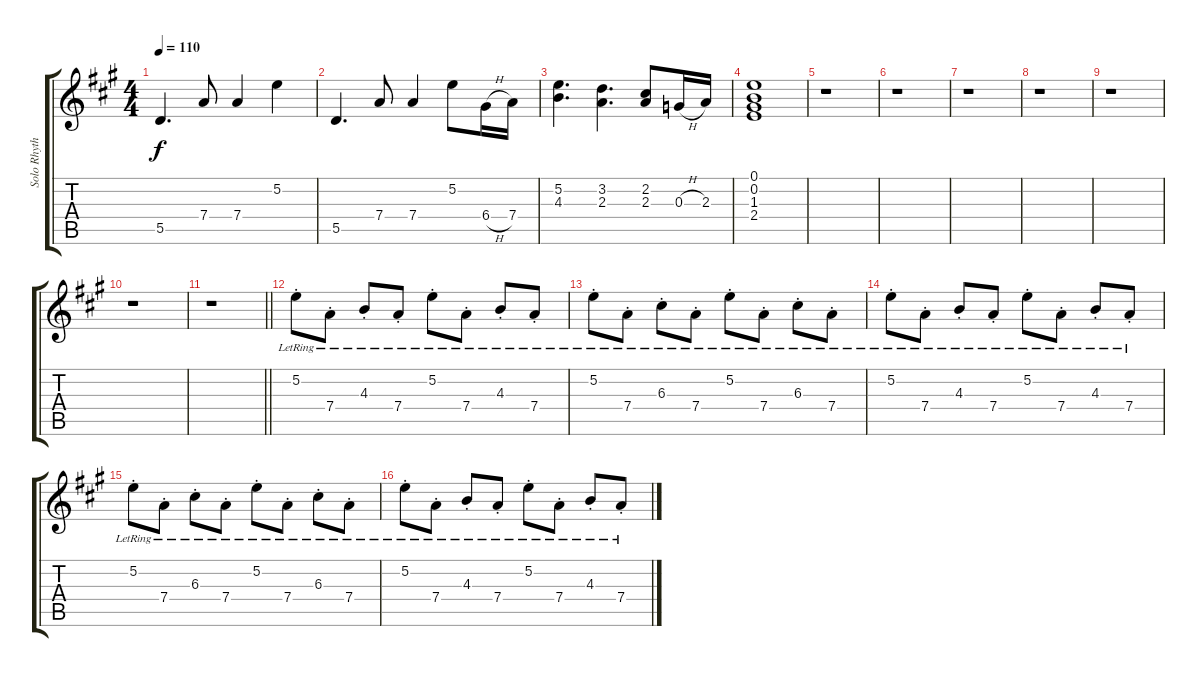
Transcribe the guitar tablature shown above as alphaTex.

\track ("Solo Rhythm" "Solo Rhyth") {instrument distortionguitar}
\staff {score tabs}
\tuning (E4 B3 G3 D3 A2 E2) {hide}
\ts (4 4)
\tempo 110
\clef g2
\ks a
5.5.4{d dy f} 7.4.8 7.4.4 5.2.4 |
5.5.4{d} 7.4.8 7.4.4 5.2.8 6.4{h}.16 7.4.16 |
(5.2 4.3).4{d} (3.2 2.3).4{d} (2.2 2.3).8 0.3{h}.16 2.3.16 |
(0.1 0.2 1.3 2.4).1 |
r.1 |
r.1 |
r.1 |
r.1 |
r.1 |
r.1 |
\barLineRight lightlight
r.1 |
5.2{st lr}.8 7.4{st lr}.8 4.3{st lr}.8 7.4{st lr}.8 5.2{st lr}.8 7.4{st lr}.8 4.3{st lr}.8 7.4{st lr}.8 |
5.2{st lr}.8 7.4{st lr}.8 6.3{st lr}.8 7.4{st lr}.8 5.2{st lr}.8 7.4{st lr}.8 6.3{st lr}.8 7.4{st lr}.8 |
5.2{st lr}.8 7.4{st lr}.8 4.3{st lr}.8 7.4{st lr}.8 5.2{st lr}.8 7.4{st lr}.8 4.3{st lr}.8 7.4{st lr}.8 |
5.2{st lr}.8 7.4{st lr}.8 6.3{st lr}.8 7.4{st lr}.8 5.2{st lr}.8 7.4{st lr}.8 6.3{st lr}.8 7.4{st lr}.8 |
5.2{st lr}.8 7.4{st lr}.8 4.3{st lr}.8 7.4{st lr}.8 5.2{st lr}.8 7.4{st lr}.8 4.3{st lr}.8 7.4{st lr}.8
